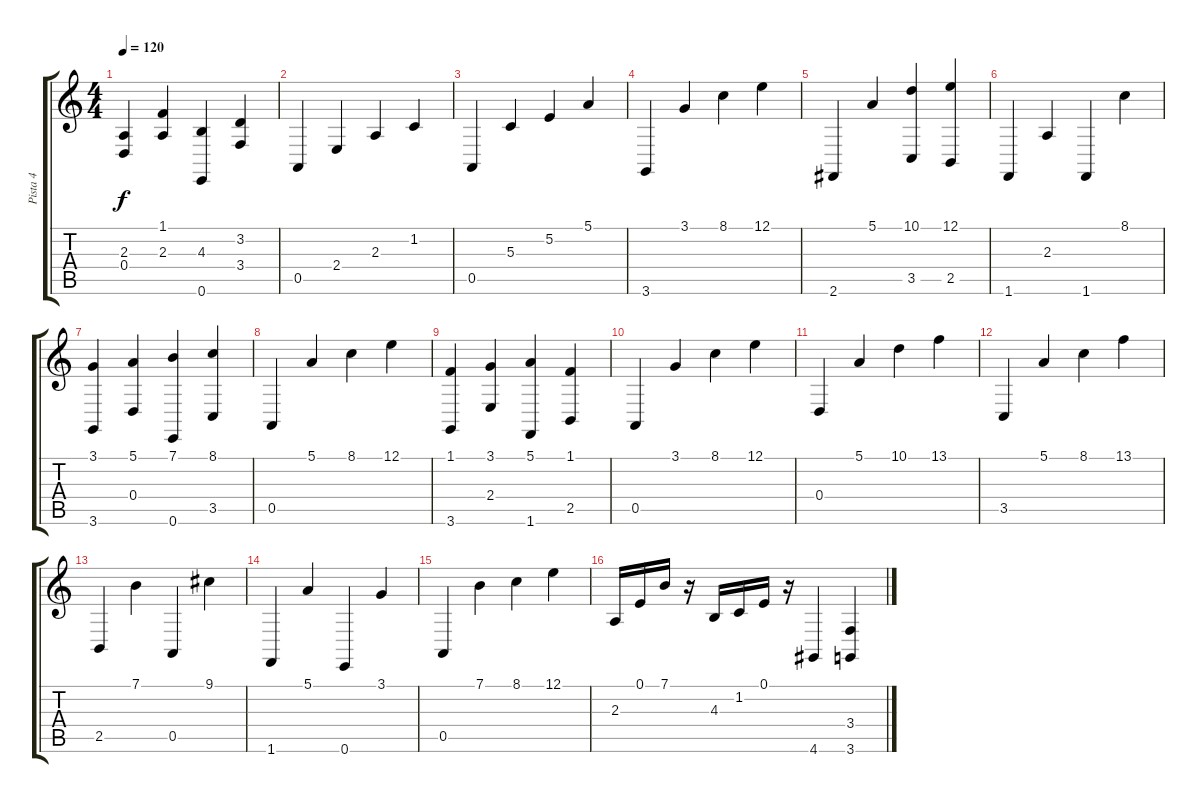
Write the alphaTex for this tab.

\track ("Pista 4" "Pista 4") {instrument orchestralharp}
\staff {score tabs}
\tuning (E4 B3 G3 D3 A2 E2) {hide}
\ts (4 4)
\tempo 120
\clef g2
\ks c
(2.3 0.4).4{dy f} (1.1 2.3).4 (4.3 0.6).4 (3.2 3.4).4 |
0.5.4 2.4.4 2.3.4 1.2.4 |
0.5.4 5.3.4 5.2.4 5.1.4 |
3.6.4 3.1.4 8.1.4 12.1.4 |
2.6.4 5.1.4 (10.1 3.5).4 (12.1 2.5).4 |
1.6.4 2.3.4 1.6.4 8.1.4 |
(3.1 3.6).4 (5.1 0.4).4 (7.1 0.6).4 (8.1 3.5).4 |
0.5.4 5.1.4 8.1.4 12.1.4 |
(1.1 3.6).4 (3.1 2.4).4 (5.1 1.6).4 (1.1 2.5).4 |
0.5.4 3.1.4 8.1.4 12.1.4 |
0.4.4 5.1.4 10.1.4 13.1.4 |
3.5.4 5.1.4 8.1.4 13.1.4 |
2.5.4 7.1.4 0.5.4 9.1.4 |
1.6.4 5.1.4 0.6.4 3.1.4 |
0.5.4 7.1.4 8.1.4 12.1.4 |
2.3.16 0.1.16 7.1.16 r.16 4.3.16 1.2.16 0.1.16 r.16 4.6.4 (3.4 3.6).4
